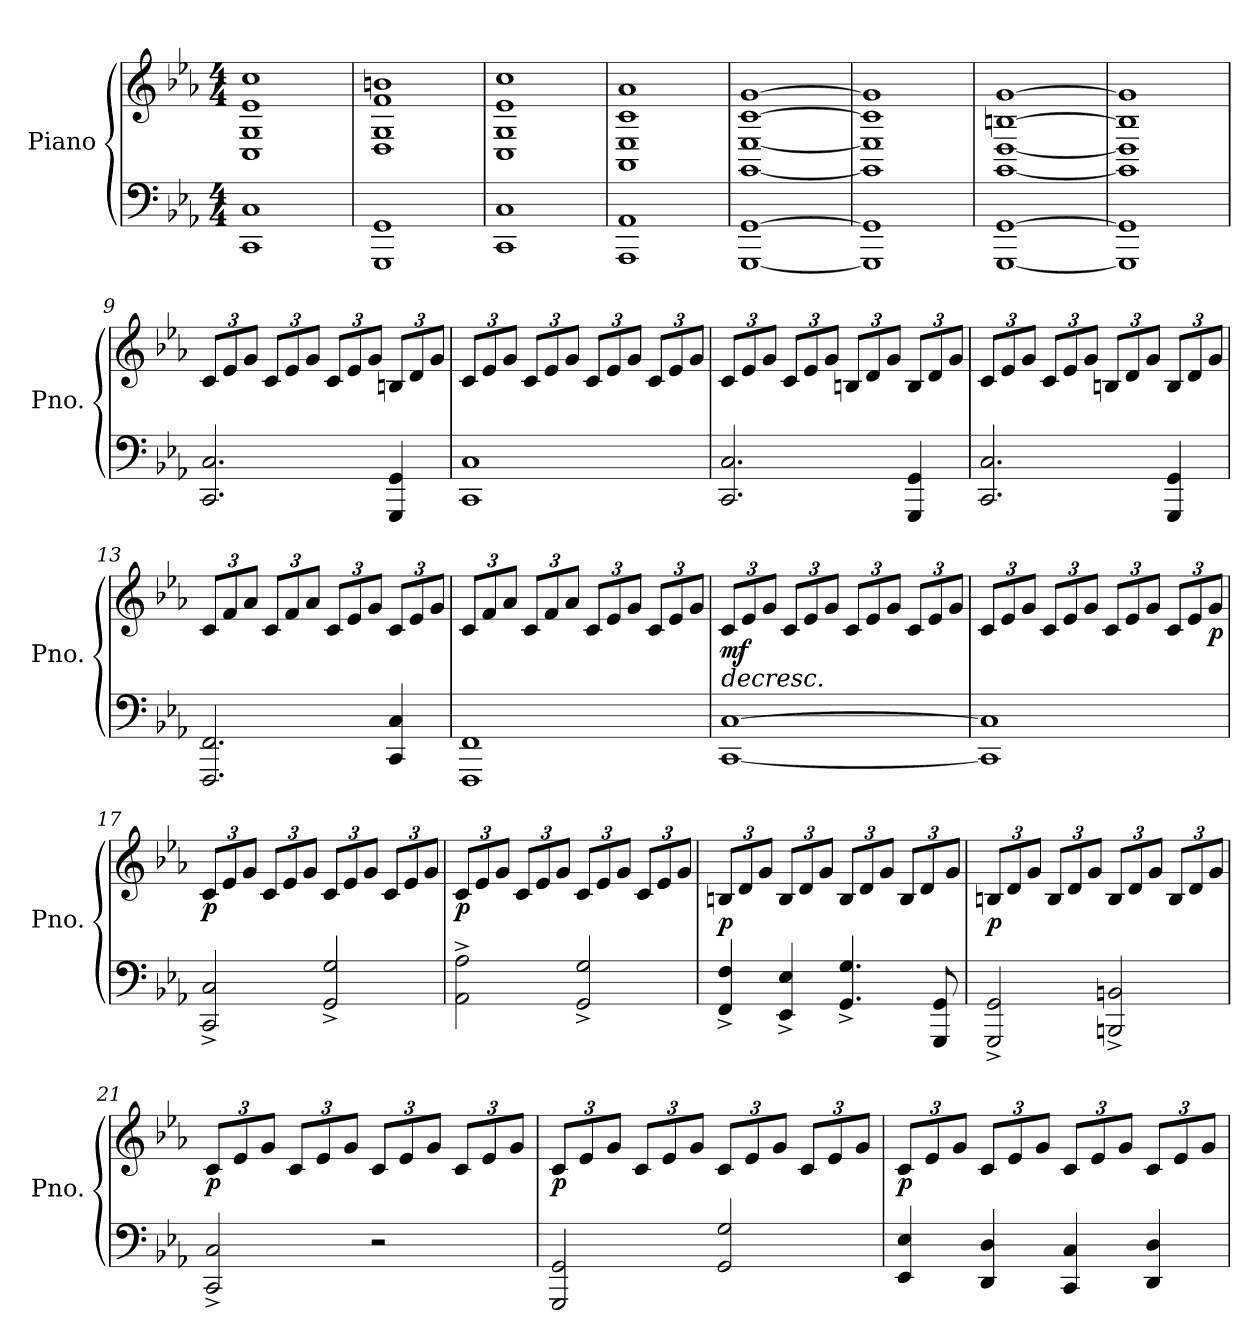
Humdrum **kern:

**kern	**kern	**dynam
*part1	*part1	*part1
*staff2	*staff1	*staff1/2
*I"Piano	*	*
*I'Pno.	*	*
*clefF4	*clefG2	*
*k[b-e-a-]	*k[b-e-a-]	*
*M4/4	*M4/4	*
=1	=1	=1
1CC 1C	1C 1G 1e- 1cc	.
=2	=2	=2
1GGG 1GG	1D 1G 1f 1bn	.
=3	=3	=3
1CC 1C	1C 1G 1e- 1cc	.
=4	=4	=4
1AAA- 1AA-	1AA- 1E- 1c 1a-	.
=5	=5	=5
[1GGG [1GG	[1GG [1E- [1c [1g	.
=6	=6	=6
1GGG] 1GG]	1GG] 1E-] 1c] 1g]	.
=7	=7	=7
[1GGG [1GG	[1GG [1D [1Bn [1g	.
=8	=8	=8
1GGG] 1GG]	1GG] 1D] 1B] 1g]	.
=9	=9	=9
*	*Xbrackettup	*
*	*MM120	*
2.CC/ 2.C/	12c/L	.
.	12e-/	.
.	12g/J	.
.	12c/L	.
.	12e-/	.
.	12g/J	.
.	12c/L	.
.	12e-/	.
.	12g/J	.
4GGG/ 4GG/	12Bn/L	.
.	12d/	.
.	12g/J	.
=10	=10	=10
1CC 1C	12c/L	.
.	12e-/	.
.	12g/J	.
.	12c/L	.
.	12e-/	.
.	12g/J	.
.	12c/L	.
.	12e-/	.
.	12g/J	.
.	12c/L	.
.	12e-/	.
.	12g/J	.
!!LO:LB:g=z
=11	=11	=11
2.CC/ 2.C/	12c/L	.
.	12e-/	.
.	12g/J	.
.	12c/L	.
.	12e-/	.
.	12g/J	.
.	12Bn/L	.
.	12d/	.
.	12g/J	.
4GGG/ 4GG/	12B/L	.
.	12d/	.
.	12g/J	.
=12	=12	=12
2.CC/ 2.C/	12c/L	.
.	12e-/	.
.	12g/J	.
.	12c/L	.
.	12e-/	.
.	12g/J	.
.	12Bn/L	.
.	12d/	.
.	12g/J	.
4GGG/ 4GG/	12B/L	.
.	12d/	.
.	12g/J	.
=13	=13	=13
2.FFF/ 2.FF/	12c/L	.
.	12f/	.
.	12a-/J	.
.	12c/L	.
.	12f/	.
.	12a-/J	.
.	12c/L	.
.	12e-/	.
.	12g/J	.
4CC/ 4C/	12c/L	.
.	12e-/	.
.	12g/J	.
!!LO:LB:g=z
=14	=14	=14
1FFF 1FF	12c/L	.
.	12f/	.
.	12a-/J	.
.	12c/L	.
.	12f/	.
.	12a-/J	.
.	12c/L	.
.	12e-/	.
.	12g/J	.
.	12c/L	.
.	12e-/	.
.	12g/J	.
=15	=15	=15
!	!	!LO:HP:b
!	!	!LO:DY:n=1:b
[1CC [1C	12c/L	> mf
.	12e-/	.
.	12g/J	.
.	12c/L	.
.	12e-/	.
.	12g/J	.
.	12c/L	.
.	12e-/	.
.	12g/J	.
.	12c/L	.
.	12e-/	.
.	12g/J	.
=16	=16	=16
1CC] 1C]	12c/L	.
.	12e-/	.
.	12g/J	.
.	12c/L	.
.	12e-/	.
.	12g/J	.
.	12c/L	.
.	12e-/	.
.	12g/J	.
.	12c/L	.
.	12e-/	.
!	!	!LO:DY:b
.	12g/J	p
.	.	]
!!LO:LB:g=z
=17	=17	=17
!	!	!LO:DY:b
2CC/^ 2C/^	12c/L	p
.	12e-/	.
.	12g/J	.
.	12c/L	.
.	12e-/	.
.	12g/J	.
2GG/^ 2G/^	12c/L	.
.	12e-/	.
.	12g/J	.
.	12c/L	.
.	12e-/	.
.	12g/J	.
=18	=18	=18
!	!	!LO:DY:b
2AA-\^ 2A-\^	12c/L	p
.	12e-/	.
.	12g/J	.
.	12c/L	.
.	12e-/	.
.	12g/J	.
2GG/^ 2G/^	12c/L	.
.	12e-/	.
.	12g/J	.
.	12c/L	.
.	12e-/	.
.	12g/J	.
=19	=19	=19
!	!	!LO:DY:b
4FF/^ 4F/^	12Bn/L	p
.	12d/	.
.	12g/J	.
4EE-/^ 4E-/^	12B/L	.
.	12d/	.
.	12g/J	.
4.GG/^ 4.G/^	12B/L	.
.	12d/	.
.	12g/J	.
.	12B/L	.
.	12d/	.
8GGG/ 8GG/	.	.
.	12g/J	.
!!LO:LB:g=z
=20	=20	=20
!	!	!LO:DY:b
2GGG/^ 2GG/^	12Bn/L	p
.	12d/	.
.	12g/J	.
.	12B/L	.
.	12d/	.
.	12g/J	.
2BBBn/^ 2BBn/^	12B/L	.
.	12d/	.
.	12g/J	.
.	12B/L	.
.	12d/	.
.	12g/J	.
=21	=21	=21
!	!	!LO:DY:b
2CC/^ 2C/^	12c/L	p
.	12e-/	.
.	12g/J	.
.	12c/L	.
.	12e-/	.
.	12g/J	.
2r	12c/L	.
.	12e-/	.
.	12g/J	.
.	12c/L	.
.	12e-/	.
.	12g/J	.
=22	=22	=22
!	!	!LO:DY:b
2GGG/ 2GG/	12c/L	p
.	12e-/	.
.	12g/J	.
.	12c/L	.
.	12e-/	.
.	12g/J	.
2GG/ 2G/	12c/L	.
.	12e-/	.
.	12g/J	.
.	12c/L	.
.	12e-/	.
.	12g/J	.
!!LO:PB:g=z
=23	=23	=23
!	!	!LO:DY:b
4EE-/ 4E-/	12c/L	p
.	12e-/	.
.	12g/J	.
4DD/ 4D/	12c/L	.
.	12e-/	.
.	12g/J	.
4CC/ 4C/	12c/L	.
.	12e-/	.
.	12g/J	.
4DD/ 4D/	12c/L	.
.	12e-/	.
.	12g/J	.
=	=	=
*-	*-	*-
